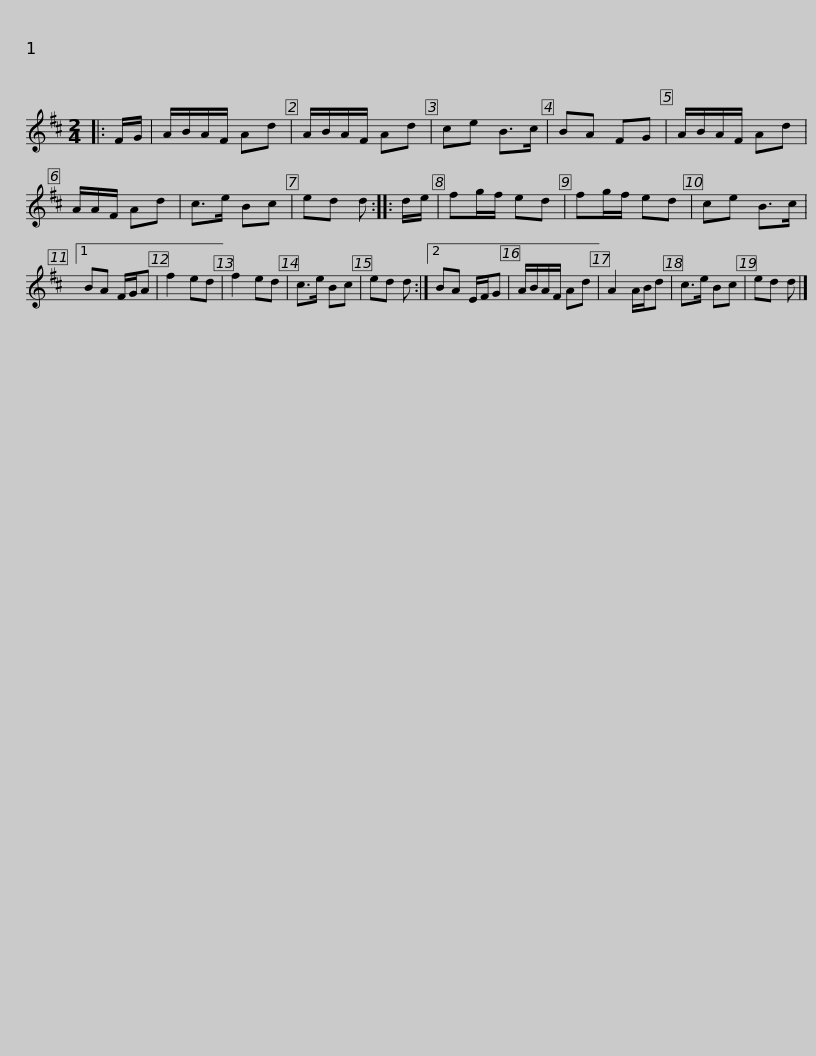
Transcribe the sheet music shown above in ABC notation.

X:1
L:1/8
M:2/4
I:linebreak $
K:D
V:1 treble
V:1
|: F/G/ | A/B/A/F/ Ad | A/B/A/F/ Ad | ce B>c | BA FG | %5
 A/B/A/F/ Ad | A/A/F/ Ad | c>e Bc | ed d ::$ d/e/ | %10
 fg/f/ ed | fg/f/ ed | ce B>c |1 BA F/G/A | f2 ed | %15
 f2 ed | c>e Bc | ed d :|2 BA E/F/G |$ A/B/A/F/ Ad | %20
 A2 A/B/d | c>e Bc | ed d |] %23
